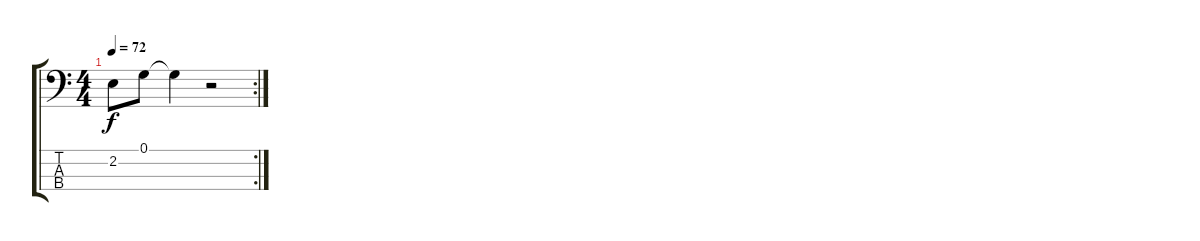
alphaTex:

\track "" {instrument electricbassfinger}
\staff {score tabs}
\tuning (G2 D2 A1 E1) {hide}
\rc 2
\ts (4 4)
\tempo 72
\clef f4
\ks c
2.2{t}.8{dy f} 0.1.8 0.1{t}.4 r.2
